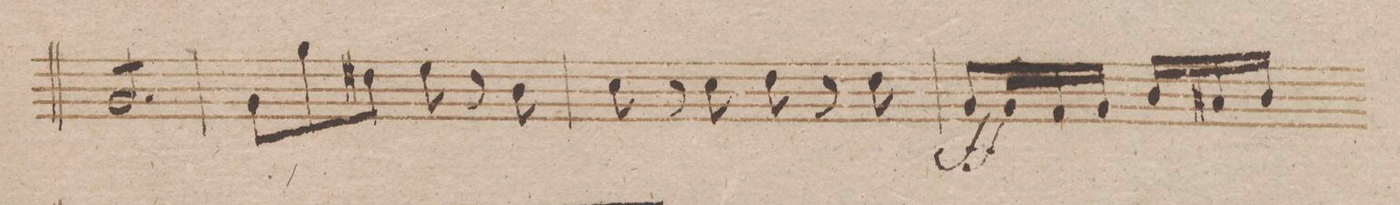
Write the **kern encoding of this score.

**kern	**dynam
*I"Violoncello et Baſso.	*
*clefF4	*
*k[b-e-]	*
*M6/8	*
*tremolo	*
8BB-/L	.
8BB-/	.
8BB-/	.
8BB-/	.
8BB-/	.
8BB-/J	.
*Xtremolo	*
=59	=59
8BB-\L	.
8B-\	.
8F#X\J	.
8G\	.
8r	.
8D\	.
=60	=60
8E-\	.
8r	.
8E-\	.
8F\	.
8r	.
8F\	.
=61	=61
8BB-/L	.
.	ff
24BB-/L	.
24AA/	.
24BB-/JJ	.
24D/LL	.
24C#X/	.
24D/JJ	.
*-	*-
